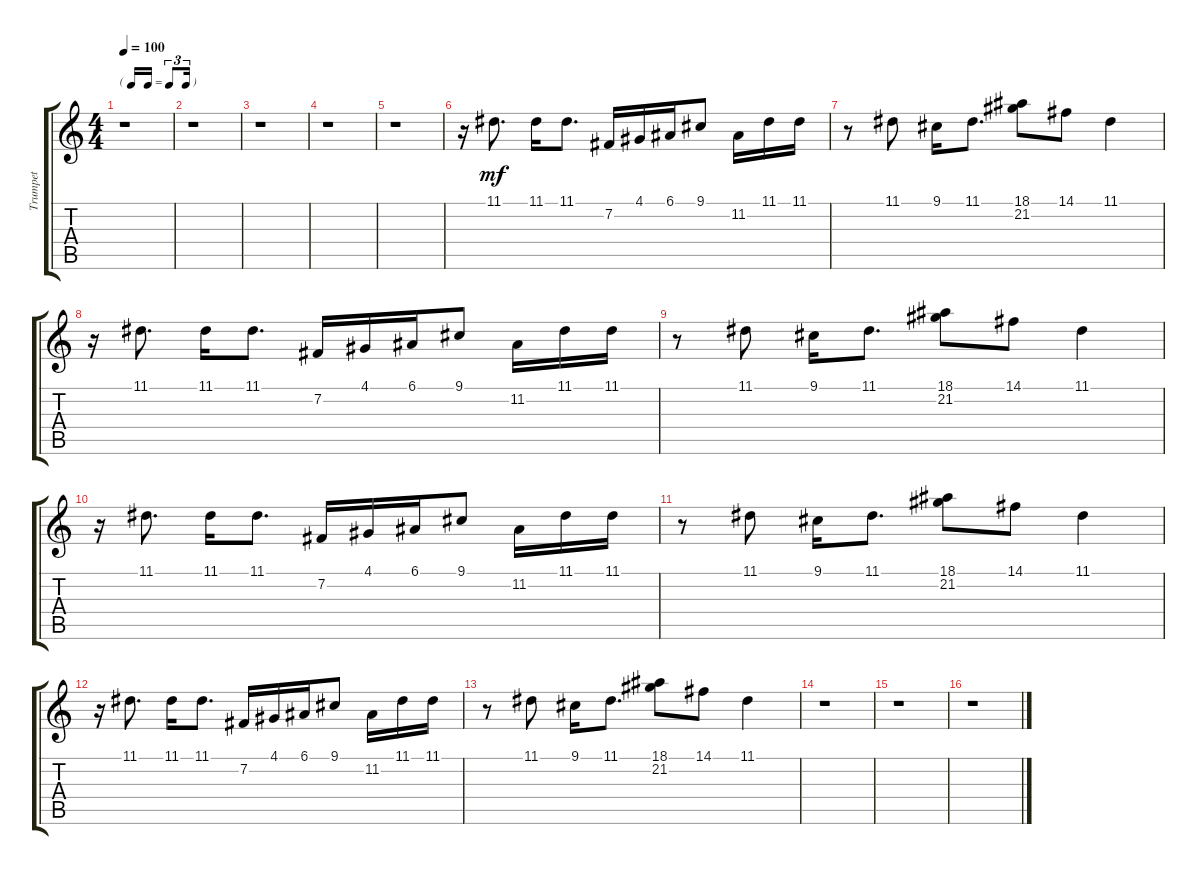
\track ("Trumpet" "Trumpet") {instrument brasssection}
\staff {score tabs}
\tuning (E4 B3 G3 D3 A2 E2) {hide}
\ts (4 4)
\tf triplet16th
\tempo 100
\clef g2
\ks c
r.1{dy mf} |
r.1 |
r.1 |
r.1 |
r.1 |
r.16 11.1.8{d} 11.1.16 11.1.8{d} 7.2.16 4.1.16 6.1.16 9.1.8 11.2.16 11.1.16 11.1.16 |
r.8 11.1.8 9.1.16 11.1.8{d} (18.1 21.2).8 14.1.8 11.1.4 |
r.16 11.1.8{d} 11.1.16 11.1.8{d} 7.2.16 4.1.16 6.1.16 9.1.8 11.2.16 11.1.16 11.1.16 |
r.8 11.1.8 9.1.16 11.1.8{d} (18.1 21.2).8 14.1.8 11.1.4 |
r.16 11.1.8{d} 11.1.16 11.1.8{d} 7.2.16 4.1.16 6.1.16 9.1.8 11.2.16 11.1.16 11.1.16 |
r.8 11.1.8 9.1.16 11.1.8{d} (18.1 21.2).8 14.1.8 11.1.4 |
r.16 11.1.8{d} 11.1.16 11.1.8{d} 7.2.16 4.1.16 6.1.16 9.1.8 11.2.16 11.1.16 11.1.16 |
r.8 11.1.8 9.1.16 11.1.8{d} (18.1 21.2).8 14.1.8 11.1.4 |
r.1 |
r.1 |
r.1
